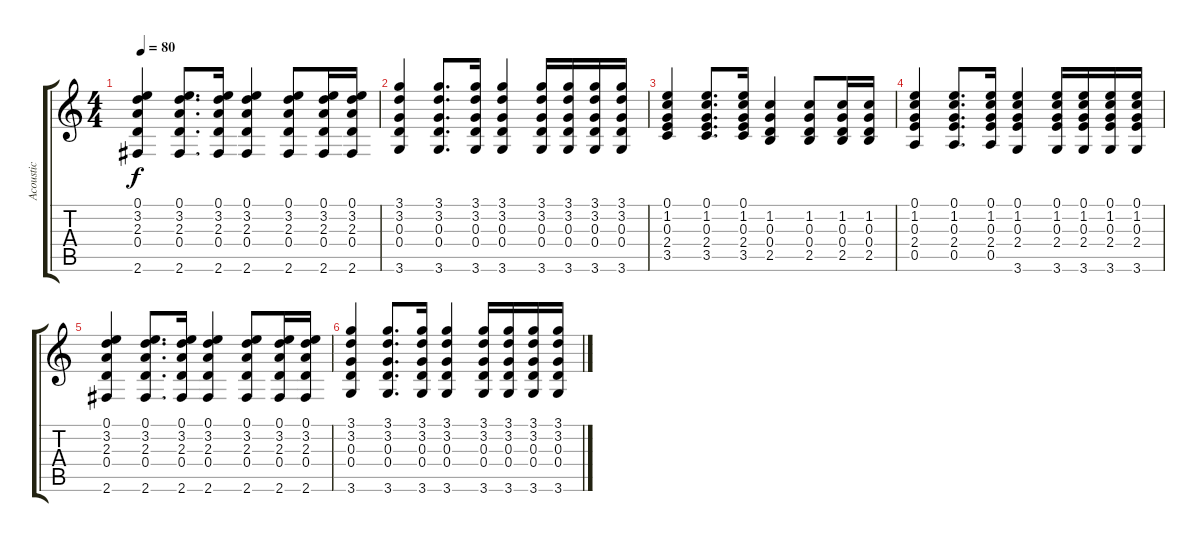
\track ("Acoustic" "Acoustic") {instrument acousticguitarsteel}
\staff {score tabs}
\tuning (E4 B3 G3 D3 A2 E2) {hide}
\ts (4 4)
\tempo 80
\clef g2
\ks c
(0.1 3.2 2.3 0.4 2.6).4{dy f} (0.1 3.2 2.3 0.4 2.6).8{d} (0.1 3.2 2.3 0.4 2.6).16 (0.1 3.2 2.3 0.4 2.6).4 (0.1 3.2 2.3 0.4 2.6).8 (0.1 3.2 2.3 0.4 2.6).16 (0.1 3.2 2.3 0.4 2.6).16 |
(3.1 3.2 0.3 0.4 3.6).4 (3.1 3.2 0.3 0.4 3.6).8{d} (3.1 3.2 0.3 0.4 3.6).16 (3.1 3.2 0.3 0.4 3.6).4 (3.1 3.2 0.3 0.4 3.6).16 (3.1 3.2 0.3 0.4 3.6).16 (3.1 3.2 0.3 0.4 3.6).16 (3.1 3.2 0.3 0.4 3.6).16 |
(0.1 1.2 0.3 2.4 3.5).4{volume 0} (0.1 1.2 0.3 2.4 3.5).8{d} (0.1 1.2 0.3 2.4 3.5).16 (1.2 0.3 0.4 2.5).4 (1.2 0.3 0.4 2.5).8 (1.2 0.3 0.4 2.5).16 (1.2 0.3 0.4 2.5).16 |
(0.1 1.2 0.3 2.4 0.5).4 (0.1 1.2 0.3 2.4 0.5).8{d} (0.1 1.2 0.3 2.4 0.5).16 (0.1 1.2 0.3 2.4 3.6).4 (0.1 1.2 0.3 2.4 3.6).16 (0.1 1.2 0.3 2.4 3.6).16 (0.1 1.2 0.3 2.4 3.6).16 (0.1 1.2 0.3 2.4 3.6).16 |
(0.1 3.2 2.3 0.4 2.6).4 (0.1 3.2 2.3 0.4 2.6).8{d} (0.1 3.2 2.3 0.4 2.6).16 (0.1 3.2 2.3 0.4 2.6).4 (0.1 3.2 2.3 0.4 2.6).8 (0.1 3.2 2.3 0.4 2.6).16 (0.1 3.2 2.3 0.4 2.6).16 |
(3.1 3.2 0.3 0.4 3.6).4 (3.1 3.2 0.3 0.4 3.6).8{d} (3.1 3.2 0.3 0.4 3.6).16 (3.1 3.2 0.3 0.4 3.6).4 (3.1 3.2 0.3 0.4 3.6).16 (3.1 3.2 0.3 0.4 3.6).16 (3.1 3.2 0.3 0.4 3.6).16 (3.1 3.2 0.3 0.4 3.6).16
